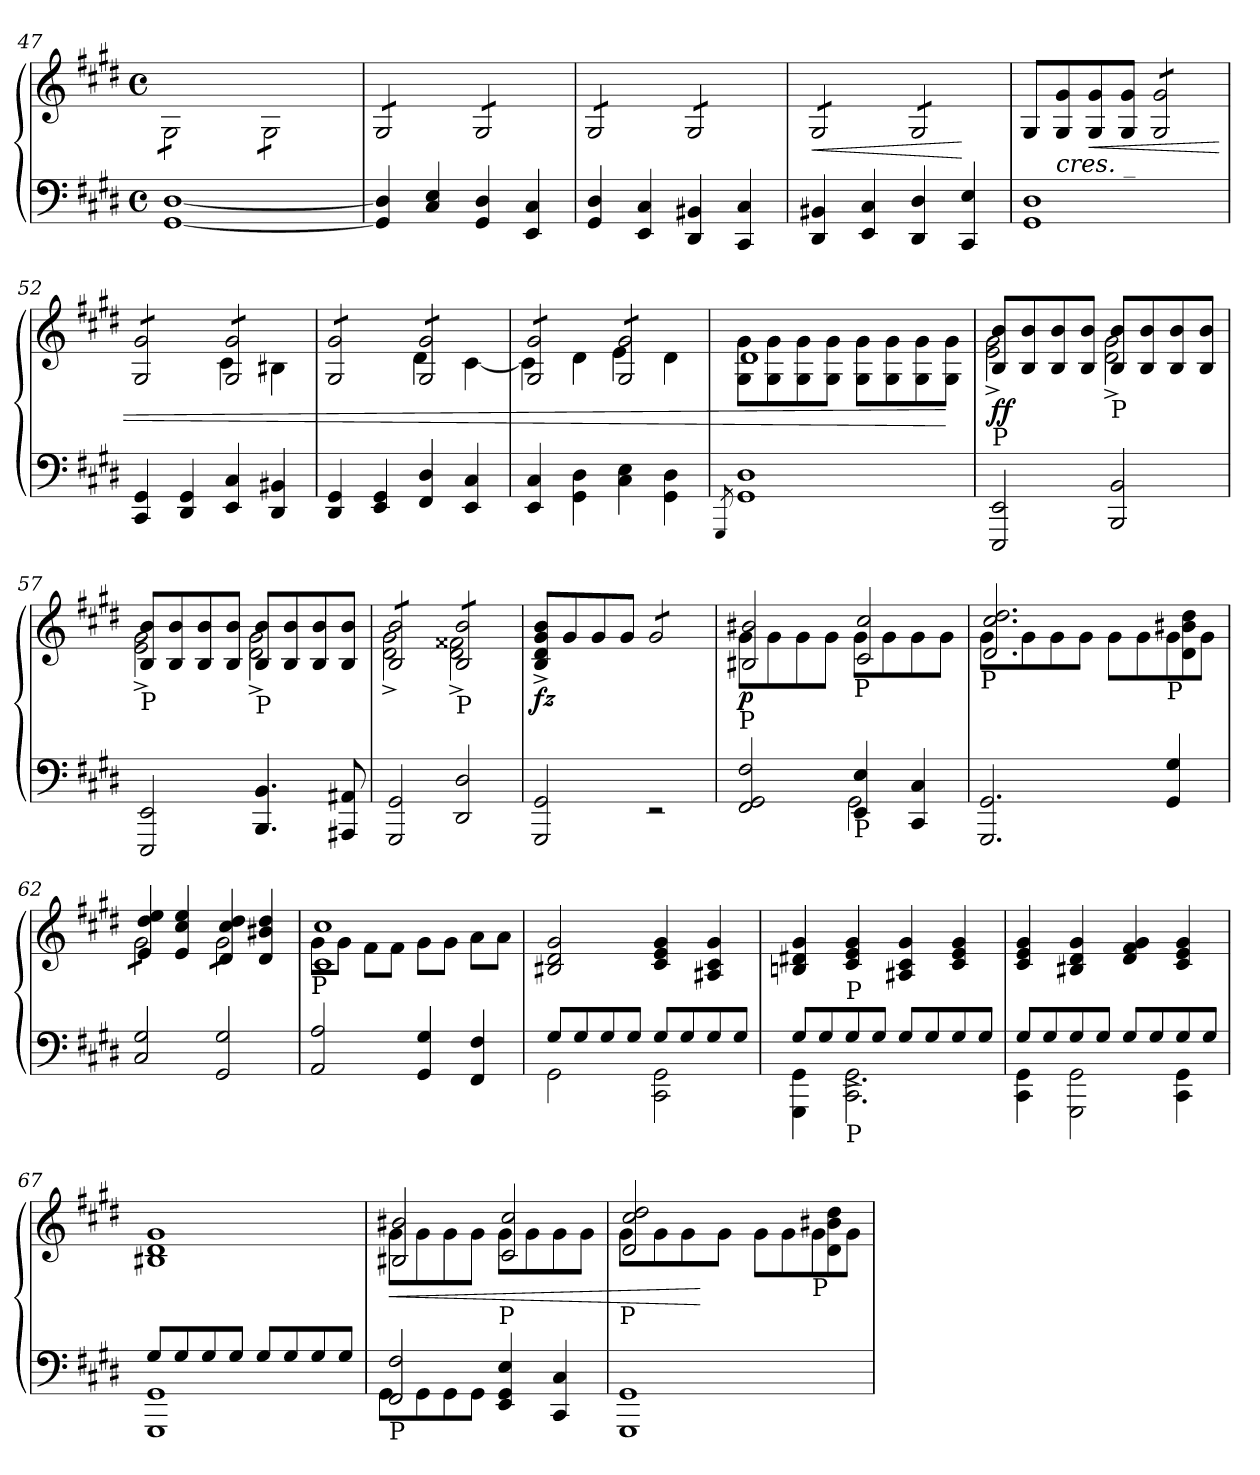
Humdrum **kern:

**kern	**kern	**dynam
*part1	*part1	*part1
*staff2	*staff1	*staff1/2
!!LO:PB:g=z
*clefF4	*clefG2	*
*k[f#c#g#d#]	*k[f#c#g#d#]	*
*M4/4	*M4/4	*
*met(c)	*met(c)	*
=47	=47	=47
*^	*^	*
*	*	*tremolo	*	*
1ryy	[1GG# [1D#	4ryy	8G#\L	.
.	.	.	8G#\	.
.	.	4ryy	8G#\	.
.	.	.	8G#\J	.
.	.	4ryy	8G#\L	.
.	.	.	8G#\	.
.	.	4ryy	8G#\	.
.	.	.	8G#\J	.
*	*	*v	*v	*
=48	=48	=48	=48
1ryy	4GG#/] 4D#/]	8G#/L	.
.	.	8G#/	.
.	4C#/ 4E/	8G#/	.
.	.	8G#/J	.
.	4GG#/ 4D#/	8G#/L	.
.	.	8G#/	.
.	4EE/ 4C#/	8G#/	.
.	.	8G#/J	.
=49	=49	=49	=49
1ryy	4GG#/ 4D#/	8G#/L	.
.	.	8G#/	.
.	4EE/ 4C#/	8G#/	.
.	.	8G#/J	.
.	4DD#/ 4BB#X/	8G#/L	.
.	.	8G#/	.
.	4CC#/ 4C#/	8G#/	.
.	.	8G#/J	.
=50	=50	=50	=50
!	!	!	!LO:HP:b
*	*	*^	*
1ryy	4DD#/ 4BB#X/	8G#/L	2ryy	<
.	.	8G#/	.	.
.	4EE/ 4C#/	8G#/	.	.
.	.	8G#/J	.	.
.	4DD#/ 4D#/	8G#/L	4ryy	.
.	.	8G#/	.	.
.	4CC#/ 4E/	8G#/	4ryy	[
.	.	8G#/J	.	.
*	*	*Xtremolo	*	*
*	*	*v	*v	*
=51	=51	=51	=51
1ryy	1GG# 1D#	8G#/L	.
!	!	!LO:TX:b:i:t=cres. _	!
.	.	8G#/ 8g#/	.
!	!	!	!LO:HP:b
.	.	8G#/ 8g#/	<
.	.	8G#/ 8g#/J	.
*	*	*tremolo	*
.	.	8G#/ 8g#/L	.
.	.	8G#/ 8g#/	.
.	.	8G#/ 8g#/	.
.	.	8G#/ 8g#/J	.
=52	=52	=52	=52
*	*	*^	*
1ryy	4CC#/ 4GG#/	8G#/ 8g#/L	2rDyy	.
.	.	8G#/ 8g#/	.	.
.	4DD#/ 4GG#/	8G#/ 8g#/	.	.
.	.	8G#/ 8g#/J	.	.
.	4EE/ 4C#/	8G#/ 8g#/L	4c#\	.
.	.	8G#/ 8g#/	.	.
.	4DD#/ 4BB#X/	8G#/ 8g#/	4B#X\	.
.	.	8G#/ 8g#/J	.	.
=53	=53	=53	=53	=53
1ryy	4DD#/ 4GG#/	8G#/ 8g#/L	2rDyy	.
.	.	8G#/ 8g#/	.	.
.	4EE/ 4GG#/	8G#/ 8g#/	.	.
.	.	8G#/ 8g#/J	.	.
.	4FF#/ 4D#/	8G#/ 8g#/L	4d#\	.
.	.	8G#/ 8g#/	.	.
.	4EE/ 4C#/	8G#/ 8g#/	[4c#\	.
.	.	8G#/ 8g#/J	.	.
!!LO:LB:g=z	!!
=54	=54	=54	=54	=54
1ryy	4EE/ 4C#/	8G#/ 8g#/L	4c#\]	.
.	.	8G#/ 8g#/	.	.
.	4GG#\ 4D#\	8G#/ 8g#/	4d#\	.
.	.	8G#/ 8g#/J	.	.
.	4C#\ 4E\	8G#/ 8g#/L	4e\	.
.	.	8G#/ 8g#/	.	.
.	4GG#\ 4D#\	8G#/ 8g#/	4d#\	.
.	.	8G#/ 8g#/J	.	.
*v	*v	*	*	*
*	*v	*v	*
=55	=55	=55
8qGGG#/	.	.
*	*^	*
*	*	*^	*
1GG# 1D#	2ryy	8G#\ 8g#\L	1d#	.
.	.	8G#\ 8g#\	.	.
.	.	8G#\ 8g#\	.	.
.	.	8G#\ 8g#\J	.	.
.	4ryy	8G#\ 8g#\L	.	.
.	.	8G#\ 8g#\	.	.
.	8ryy	8G#\ 8g#\	.	.
.	8ryy	8G#\ 8g#\J	.	[
*	*Xtremolo	*	*	*
*	*	*v	*v	*
=56	=56	=56	=56
*^	*	*	*
!	!	!LO:TX:b:t=P	!	!
!	!	!	!	!LO:DY:b
1ryy	2EEE/ 2EE/	8B/ 8b/L	2e\^ 2g#\^	ff
.	.	8B/ 8b/	.	.
.	.	8B/ 8b/	.	.
.	.	8B/ 8b/J	.	.
!	!	!LO:TX:b:t=P	!	!
.	2BBB/ 2BB/	8B/ 8b/L	2d#\^ 2g#\^	.
.	.	8B/ 8b/	.	.
.	.	8B/ 8b/	.	.
.	.	8B/ 8b/J	.	.
=57	=57	=57	=57	=57
!	!	!LO:TX:b:t=P	!	!
1ryy	2EEE/ 2EE/	8B/ 8b/L	2e\^ 2g#\^	.
.	.	8B/ 8b/	.	.
.	.	8B/ 8b/	.	.
.	.	8B/ 8b/J	.	.
!	!	!LO:TX:b:t=P	!	!
.	4.BBB/ 4.BB/	8B/ 8b/L	2d#\^ 2g#\^	.
.	.	8B/ 8b/	.	.
.	.	8B/ 8b/	.	.
.	8AAA#X/ 8AA#X/	8B/ 8b/J	.	.
=58	=58	=58	=58	=58
!	!	!LO:TX:b:t=P	!	!
*	*	*tremolo	*	*
1ryy	2GGG#/ 2GG#/	8B/ 8b/L	2d#\^ 2g#\^	.
.	.	8B/ 8b/	.	.
.	.	8B/ 8b/	.	.
.	.	8B/ 8b/J	.	.
!	!	!LO:TX:b:t=P	!	!
.	2DD#/ 2D#/	8B/ 8b/L	2d#\^ 2f##X\^	.
.	.	8B/ 8b/	.	.
.	.	8B/ 8b/	.	.
.	.	8B/ 8b/J	.	.
*	*	*Xtremolo	*	*
!!LO:LB:g=z
=59	=59	=59	=59	=59
!	!	!	!	!LO:DY:b
*	*	*v	*v	*
1ryy	2GGG#/ 2GG#/	8B/^ 8d#/^ 8g#/^ 8b/^L	fz
.	.	8g#/	.
.	.	8g#/	.
.	.	8g#/J	.
*	*	*tremolo	*
.	2r	8g#/L	.
.	.	8g#/	.
.	.	8g#/	.
.	.	8g#/J	.
*	*	*Xtremolo	*
=60	=60	=60	=60
*	*^	*^	*
!	!	!	!LO:TX:b:t=P	!	!
!	!	!	!	!	!LO:DY:b
1ryy	2FF#/ 2GG#/ 2F#/	2rFFFyy	8g#\L	2B#X/ 2b#X/	p
.	.	.	8g#\	.	.
.	.	.	8g#\	.	.
.	.	.	8g#\J	.	.
!	!	!	!LO:TX:b:t=P	!	!
!	!LO:TX:b:t=P	!	!	!	!
.	4EE/ 4E/	2GG#\	8g#\L	2c#/ 2cc#/	.
.	.	.	8g#\	.	.
.	4CC#/ 4C#/	.	8g#\	.	.
.	.	.	8g#\J	.	.
*	*v	*v	*	*	*
=61	=61	=61	=61	=61
!	!	!LO:TX:b:t=P	!	!
1ryy	2.GGG#/ 2.GG#/	8g#\L	2.d#/ 2.cc#/ 2.dd#/	.
.	.	8g#\	.	.
.	.	8g#\	.	.
.	.	8g#\J	.	.
.	.	8g#\L	.	.
.	.	8g#\	.	.
!	!	!LO:TX:b:t=P	!	!
.	4GG#/ 4G#/	8g#\	4d#\ 4b#X\ 4dd#\	.
.	.	8g#\J	.	.
=62	=62	=62	=62	=62
!	!	!LO:TX:b:t=P	!	!
*	*	*tremolo	*	*
1ryy	2C#/ 2G#/	8g#\L	4e/ 4dd#/ 4ee/	.
.	.	8g#\	.	.
.	.	8g#\	4e/ 4cc#/ 4ee/	.
.	.	8g#\J	.	.
.	2GG#/ 2G#/	8g#\L	4d#/ 4cc#/ 4dd#/	.
.	.	8g#\	.	.
.	.	8g#\	4d#/ 4b#X/ 4dd#/	.
.	.	8g#\J	.	.
*	*	*Xtremolo	*	*
=63	=63	=63	=63	=63
!	!	!LO:TX:b:t=P	!	!
1ryy	2AA/ 2A/	8g#\L	1c# 1cc#	.
.	.	8g#\J	.	.
.	.	8f#\L	.	.
.	.	8f#\J	.	.
.	4GG#/ 4G#/	8g#\L	.	.
.	.	8g#\J	.	.
.	4FF#/ 4F#/	8a\L	.	.
.	.	8a\J	.	.
*	*	*v	*v	*
!!LO:LB:g=z
=64	=64	=64	=64
*	*^	*	*
1ryy	8G#/L	2GG#\	2B#X/ 2d#/ 2g#/	.
.	8G#/	.	.	.
.	8G#/	.	.	.
.	8G#/J	.	.	.
.	8G#/L	2CC#\ 2GG#\	4c#/ 4e/ 4g#/	.
.	8G#/	.	.	.
.	8G#/	.	4A#X/ 4c#/ 4g#/	.
.	8G#/J	.	.	.
=65	=65	=65	=65	=65
1ryy	8G#/L	4GGG#\ 4GG#\	4Bn/ 4d#X/ 4g#/	.
.	8G#/	.	.	.
!	!LO:TX:a:t=P	!	!	!
!	!LO:TX:b:t=P	!	!	!
.	8G#^/	2.CC#\ 2.GG#\	4c#/ 4e/ 4g#/	.
.	8G#/J	.	.	.
*tremolo	*	*	*	*
.	8G#/L	.	4A#X/ 4c#/ 4g#/	.
.	8G#/	.	.	.
.	8G#/	.	4c#/ 4e/ 4g#/	.
.	8G#/J	.	.	.
=66	=66	=66	=66	=66
1ryy	8G#/L	4CC#\ 4GG#\	4c#/ 4e/ 4g#/	.
.	8G#/	.	.	.
.	8G#/	2GGG#\ 2GG#\	4B#X/ 4d#/ 4g#/	.
.	8G#/J	.	.	.
.	8G#/L	.	4d#/ 4f#/ 4g#/	.
.	8G#/	.	.	.
.	8G#/	4CC#\ 4GG#\	4c#/ 4e/ 4g#/	.
.	8G#/J	.	.	.
*Xtremolo	*	*	*	*
=67	=67	=67	=67	=67
1ryy	8G#/L	1GGG# 1GG#	1B#X 1d# 1g#	.
.	8G#/	.	.	.
.	8G#/	.	.	.
.	8G#/J	.	.	.
.	8G#/L	.	.	.
.	8G#/	.	.	.
.	8G#/	.	.	.
.	8G#/J	.	.	.
=68	=68	=68	=68	=68
!	!	!	!LO:TX:b:t=P	!
!LO:TX:b:t=P	!	!	!	!
!	!	!	!	!LO:HP:b
*	*	*	*^	*
1ryy	2FF#/ 2F#/	8GG#\L	8g#\L	2B#X/ 2b#X/	<
.	.	8GG#\	8g#\	.	.
.	.	8GG#\	8g#\	.	.
.	.	8GG#\J	8g#\J	.	.
!	!	!	!LO:TX:b:t=P	!	!
.	4EE/ 4GG#/ 4E/	2rAAAyy	8g#\L	2c#/ 2cc#/	.
.	.	.	8g#\	.	.
.	4CC#/ 4C#/	.	8g#\	.	.
.	.	.	8g#\J	.	.
!!LO:LB:g=z
=69	=69	=69	=69	=69	=69
*	*	*	*	*^	*
!	!	!	!LO:TX:b:t=P	!	!	!
2ryy	4ryy	1GGG# 1GG#	4ryy	8g#\L	2d#/ 2cc#/ 2dd#/	.
.	.	.	.	8g#\	.	.
.	8ryy	.	16ryy	8g#\	.	.
.	.	.	16ryy	.	.	[
.	16ryy	.	8ryy	8g#\J	.	.
.	16ryy	.	.	.	.	.
4ryy	4ryy	.	4ryy	8g#\L	4ryy	.
.	.	.	.	8g#\	.	.
!	!	!	!LO:TX:b:t=P	!	!	!
4ryy	4ryy	.	4ryy	8g#\	4d#\ 4b#X\ 4dd#\	.
.	.	.	.	8g#\J	.	.
*v	*v	*v	*	*	*	*
*	*v	*v	*v	*
=	=	=
*-	*-	*-
